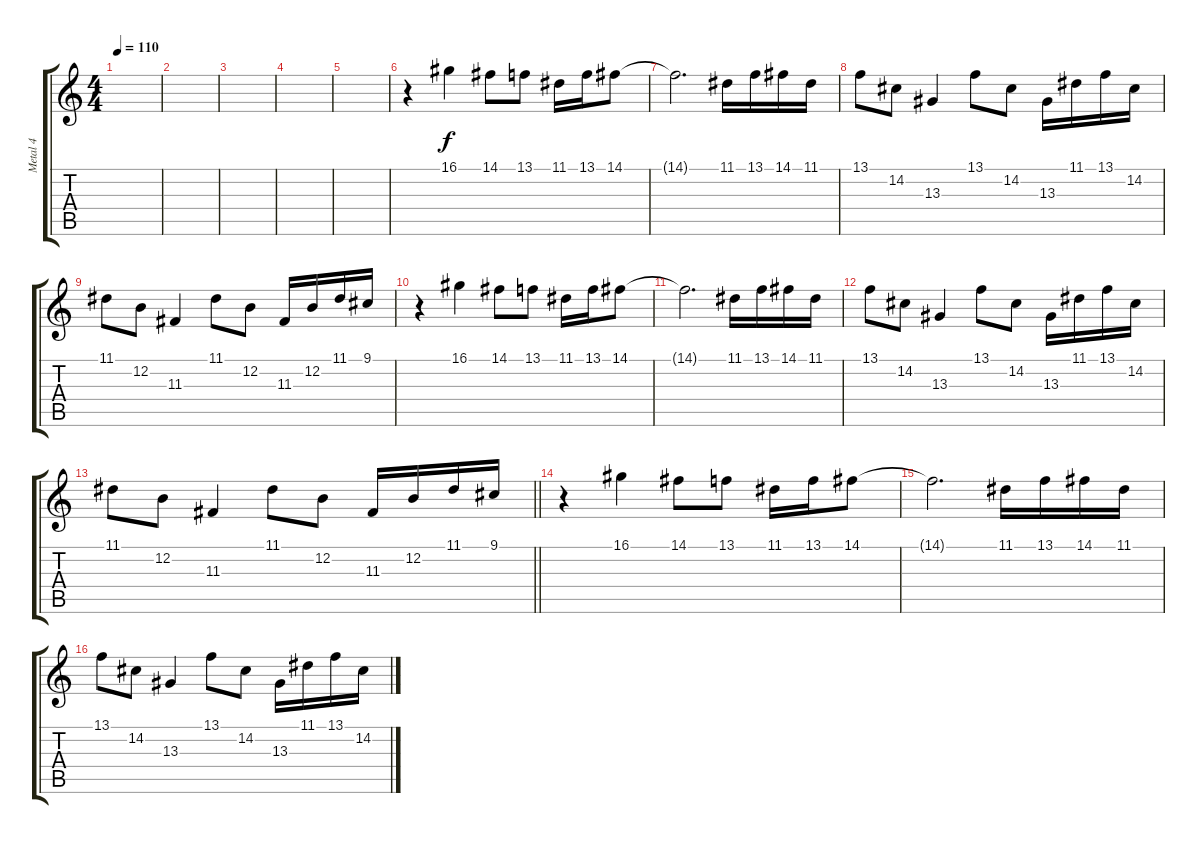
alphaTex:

\track ("Metal 4" "Metal 4") {instrument sopranosax}
\staff {score tabs}
\tuning (E4 B3 G3 D3 A2 E2) {hide}
\ts (4 4)
\tempo 110
\clef g2
\ks c
|
|
|
|
|
r.4 16.1.4 14.1.8 13.1.8 11.1.16 13.1.16 14.1.8 |
14.1{t}.2{d} 11.1.16 13.1.16 14.1.16 11.1.16 |
13.1.8 14.2.8 13.3.4 13.1.8 14.2.8 13.3.16 11.1.16 13.1.16 14.2.16 |
11.1.8 12.2.8 11.3.4 11.1.8 12.2.8 11.3.16 12.2.16 11.1.16 9.1.16 |
r.4 16.1.4 14.1.8 13.1.8 11.1.16 13.1.16 14.1.8 |
14.1{t}.2{d} 11.1.16 13.1.16 14.1.16 11.1.16 |
13.1.8 14.2.8 13.3.4 13.1.8 14.2.8 13.3.16 11.1.16 13.1.16 14.2.16 |
\barLineRight lightlight
11.1.8 12.2.8 11.3.4 11.1.8 12.2.8 11.3.16 12.2.16 11.1.16 9.1.16 |
r.4 16.1.4 14.1.8 13.1.8 11.1.16 13.1.16 14.1.8 |
14.1{t}.2{d} 11.1.16 13.1.16 14.1.16 11.1.16 |
13.1.8 14.2.8 13.3.4 13.1.8 14.2.8 13.3.16 11.1.16 13.1.16 14.2.16
